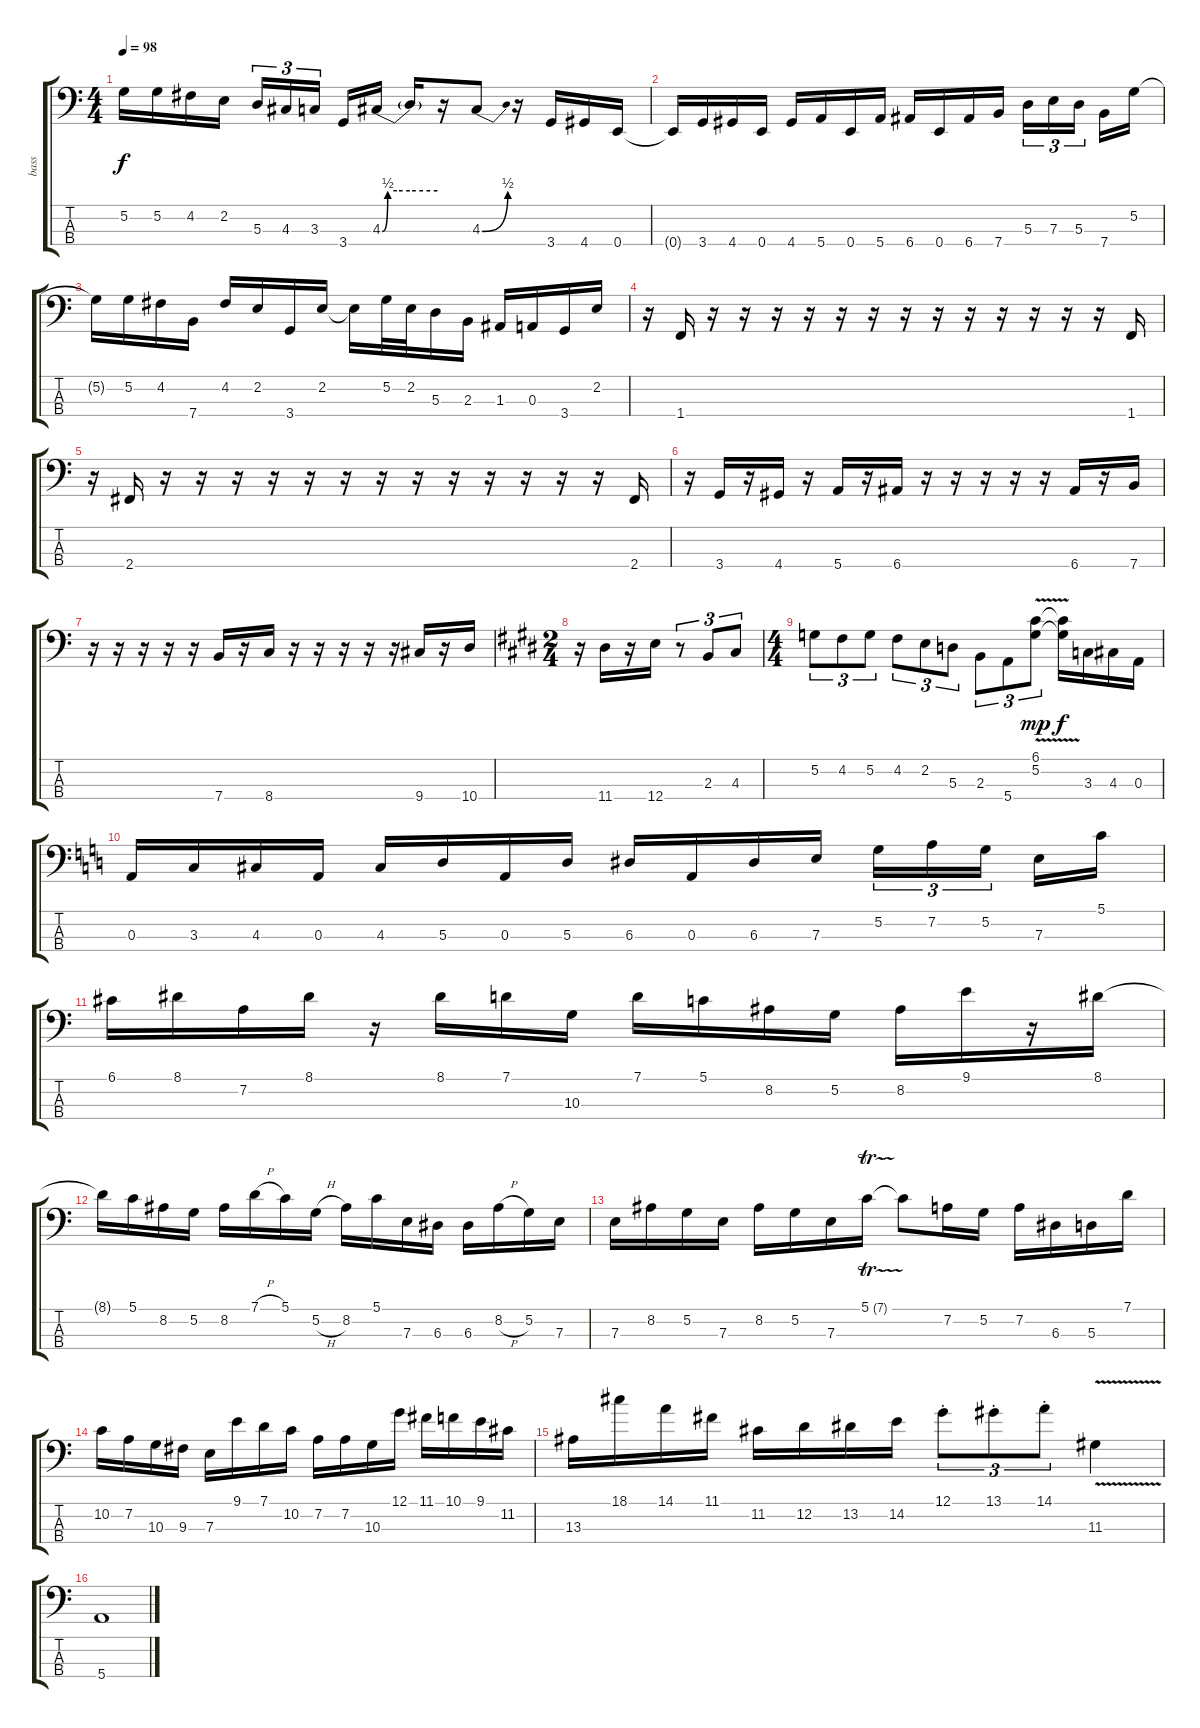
\track ("bass" "bass") {instrument electricbassfinger}
\staff {score tabs}
\tuning (G2 D2 A1 E1) {hide}
\ts (4 4)
\tempo 98
\clef f4
\ks c
5.2{t}.16{dy f} 5.2.16 4.2.16 2.2.16 5.3.16{tu (3 2)} 4.3.16{tu (3 2)} 3.3.16{tu (3 2)} 3.4.16 4.3{be (custom 0 0 6 2 16 2 30 2 60 2)}.16 4.3{t}.16 r.16 4.3{be (bend 0 0 60 2)}.8 r.16 3.4.16 4.4.16 0.4.16 |
0.4{t}.16 3.4.16 4.4.16 0.4.16 4.4.16 5.4.16 0.4.16 5.4.16 6.4.16 0.4.16 6.4.16 7.4.16 5.3.16{tu (3 2)} 7.3.16{tu (3 2)} 5.3.16{tu (3 2)} 7.4.16 5.2.16 |
5.2{t}.16 5.2.16 4.2.16 7.4.16 4.2.16 2.2.16 3.4.16 2.2.16 2.2{t}.16 5.2.32 2.2.32 5.3.16 2.3.16 1.3.16 0.3.16 3.4.16 2.2.16 |
r.16 1.4.16 r.16 r.16 r.16 r.16 r.16 r.16 r.16 r.16 r.16 r.16 r.16 r.16 r.16 1.4.16 |
r.16 2.4.16 r.16 r.16 r.16 r.16 r.16 r.16 r.16 r.16 r.16 r.16 r.16 r.16 r.16 2.4.16 |
r.16 3.4.16 r.16 4.4.16 r.16 5.4.16 r.16 6.4.16 r.16 r.16 r.16 r.16 r.16 6.4.16 r.16 7.4.16 |
r.16 r.16 r.16 r.16 r.16 7.4.16 r.16 8.4.16 r.16 r.16 r.16 r.16 r.16 9.4.16 r.16 10.4.16 |
\ts (2 4)
\ks e
r.16 11.4.16 r.16 12.4.16 r.8{tu (3 2)} 2.3.8{tu (3 2)} 4.3.8{tu (3 2)} |
\ts (4 4)
5.2.8{tu (3 2)} 4.2.8{tu (3 2)} 5.2.8{tu (3 2)} 4.2.8{tu (3 2)} 2.2.8{tu (3 2)} 5.3.8{tu (3 2)} 2.3.8{tu (3 2)} 5.4.8{tu (3 2)} (6.1{v} 5.2).8{tu (3 2) dy mp} (6.1{t} 5.2{t}).16{dy f} 3.3.16 4.3.16 0.3.16 |
\ks c
0.3.16 3.3.16 4.3.16 0.3.16 4.3.16 5.3.16 0.3.16 5.3.16 6.3.16 0.3.16 6.3.16 7.3.16 5.2.16{tu (3 2)} 7.2.16{tu (3 2)} 5.2.16{tu (3 2)} 7.3.16 5.1.16 |
6.1.16 8.1.16 7.2.16 8.1.16 r.16 8.1.16 7.1.16 10.3.16 7.1.16 5.1.16 8.2.16 5.2.16 8.2.16 9.1.16 r.16 8.1.16 |
8.1{t}.16 5.1.16 8.2.16 5.2.16 8.2.16 7.1{h}.16 5.1.16 5.2{h}.16 8.2.16 5.1.16 7.3.16 6.3.16 6.3.16 8.2{h}.16 5.2.16 7.3.16 |
7.3.16 8.2.16 5.2.16 7.3.16 8.2.16 5.2.16 7.3.16 5.1{tr (7 32)}.16 5.1{t}.8 7.2.16 5.2.16 7.2.16 6.3.16 5.3.16 7.1.16 |
10.2.16 7.2.16 10.3.16 9.3.16 7.3.16 9.1.16 7.1.16 10.2.16 7.2.16 7.2.16 10.3.16 12.1.16 11.1.16 10.1.16 9.1.16 11.2.16 |
13.3.16 18.1.16 14.1.16 11.1.16 11.2.16 12.2.16 13.2.16 14.2.16 12.1{st}.8{tu (3 2)} 13.1{st}.8{tu (3 2)} 14.1{st}.8{tu (3 2)} 11.3{v}.4 |
5.4.1
